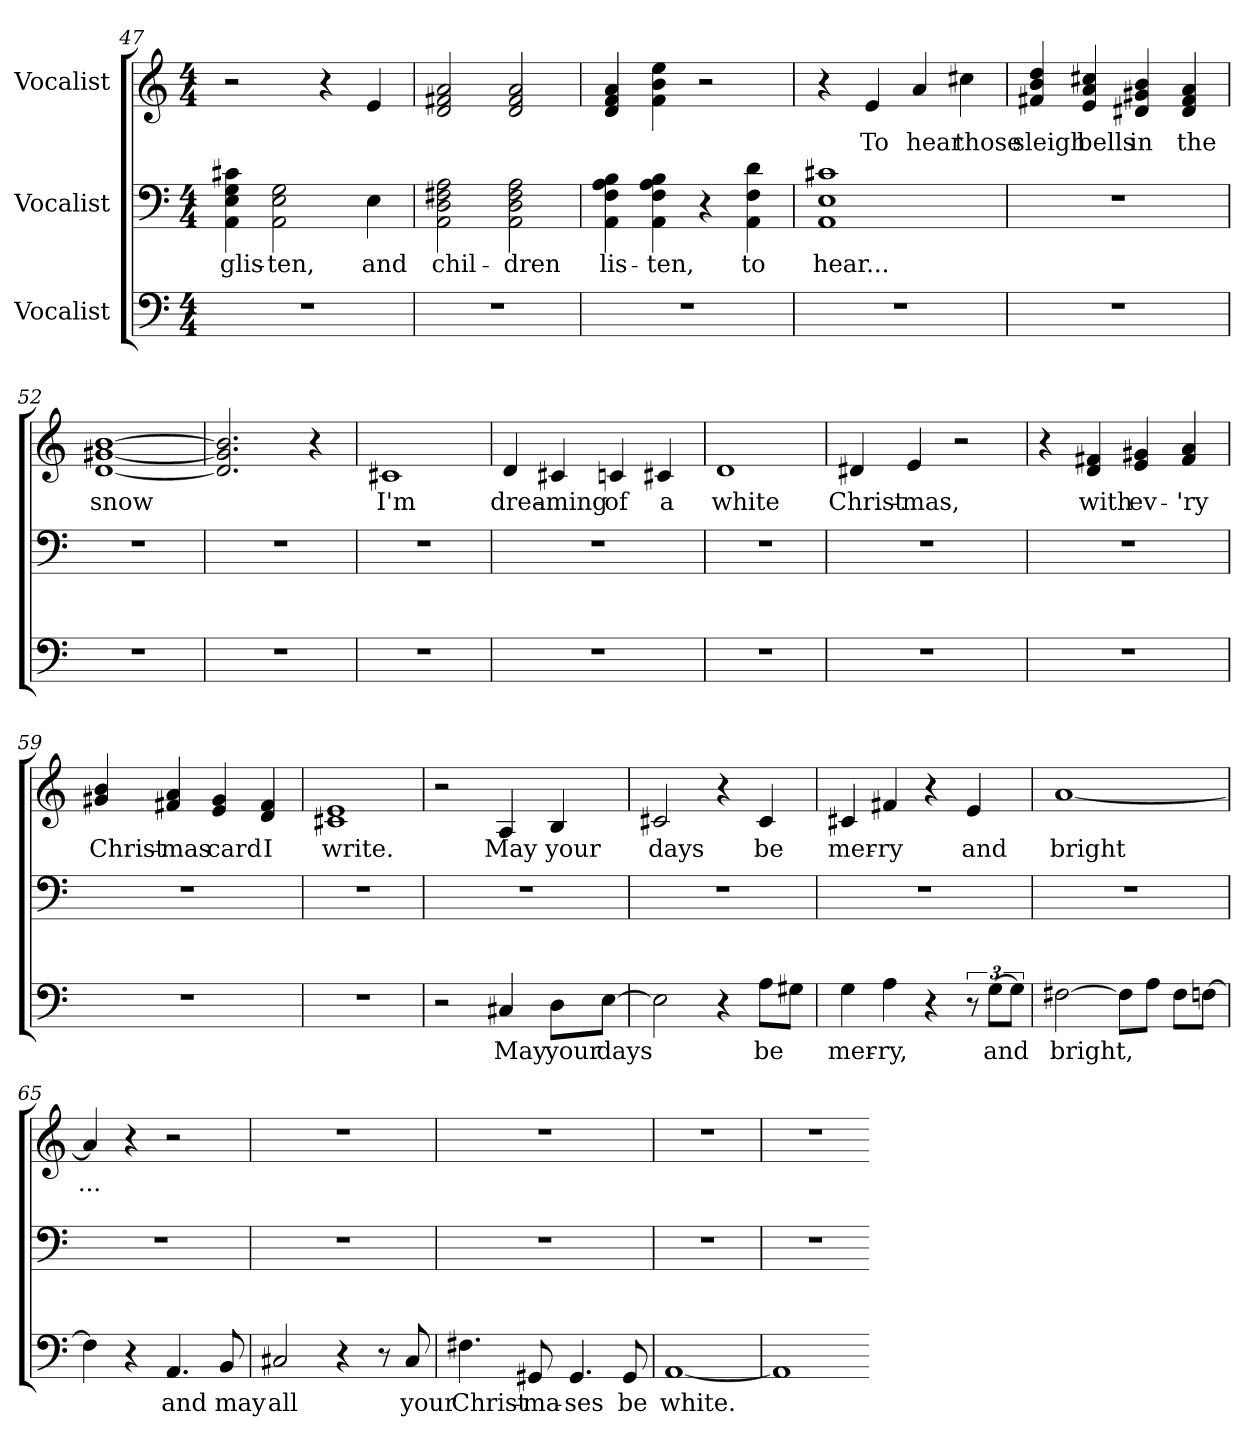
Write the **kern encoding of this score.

**kern	**text	**kern	**text	**kern	**text
*part3	*part3	*part2	*part2	*part1	*part1
*staff3	*staff3	*staff2	*staff2	*staff1	*staff1
*I"Vocalist	*	*I"Vocalist	*	*I"Vocalist	*
*clefF4	*	*clefF4	*	*clefG2	*
*M4/4	*	*M4/4	*	*M4/4	*
=47	=47	=47	=47	=47	=47
1r	.	4AA 4E 4G 4c#X	glis-	2r	.
.	.	2AA 2E 2G	-ten,	.	.
.	.	.	.	4r	.
.	.	4E	and	4e	_
=48	=48	=48	=48	=48	=48
1r	.	2AA 2D 2F#X 2A	chil-	2d 2f#X 2a	_
.	.	2AA 2D 2F# 2A	-dren	2d 2f# 2a	_
=49	=49	=49	=49	=49	=49
1r	.	4AA 4F 4A 4B	lis-	4d 4f 4a	_
.	.	4AA 4F 4A 4B	-ten,	4f 4b 4ee	_
.	.	4r	.	2r	.
.	.	4AA 4F 4d	to	.	.
=50	=50	=50	=50	=50	=50
1r	.	1AA 1E 1c#X	hear...	4r	.
.	.	.	.	4e	To
.	.	.	.	4a	hear
.	.	.	.	4cc#X	those
=51	=51	=51	=51	=51	=51
1r	.	1r	.	4f#X 4b 4dd	sleigh
.	.	.	.	4e 4a 4cc#X	bells
.	.	.	.	4d#X 4g#X 4b	in
.	.	.	.	4d# 4f# 4a	the
=52	=52	=52	=52	=52	=52
1r	.	1r	.	[1d [1g#X [1b	snow
=53	=53	=53	=53	=53	=53
1r	.	1r	.	2.d] 2.g#] 2.b]	_
.	.	.	.	4r	.
=54	=54	=54	=54	=54	=54
1r	.	1r	.	1c#X	I'm
=55	=55	=55	=55	=55	=55
1r	.	1r	.	4d	drea-
.	.	.	.	4c#X	-ming
.	.	.	.	4cn	of
.	.	.	.	4c#X	a
=56	=56	=56	=56	=56	=56
1r	.	1r	.	1d	white
=57	=57	=57	=57	=57	=57
1r	.	1r	.	4d#X	Christ-
.	.	.	.	4e	-mas,
.	.	.	.	2r	.
=58	=58	=58	=58	=58	=58
1r	.	1r	.	4r	.
.	.	.	.	4d 4f#X	with
.	.	.	.	4e 4g#X	ev-
.	.	.	.	4f# 4a	-'ry
=59	=59	=59	=59	=59	=59
1r	.	1r	.	4g#X 4b	Christ-
.	.	.	.	4f#X 4a	-mas
.	.	.	.	4e 4g#	card
.	.	.	.	4d 4f#	I
=60	=60	=60	=60	=60	=60
1r	.	1r	.	1c#X 1e	write.
=61	=61	=61	=61	=61	=61
2r	.	1r	.	2r	.
4C#X	May	.	.	4A	May
8D\L	your	.	.	4B	your
[8E\J	days	.	.	.	.
=62	=62	=62	=62	=62	=62
2E]	_	1r	.	2c#X	days
4r	.	.	.	4r	.
8A\L	be	.	.	4c#	be
8G#X\J	_	.	.	.	.
=63	=63	=63	=63	=63	=63
4G	mer-	1r	.	4c#X	mer-
4A	-ry,	.	.	4f#X	-ry
4r	.	.	.	4r	.
12r	.	.	.	4e	and
[12G\L	and	.	.	.	.
12G\J]	_	.	.	.	.
=64	=64	=64	=64	=64	=64
[2F#X	bright,	1r	.	[1a	bright
8F#\L]	_	.	.	.	.
8A\J	_	.	.	.	.
8F#\L	_	.	.	.	.
[8Fn\J	_	.	.	.	.
=65	=65	=65	=65	=65	=65
4F]	_	1r	.	4a]	...
4r	.	.	.	4r	.
4.AA	and	.	.	2r	.
8BB	may	.	.	.	.
=66	=66	=66	=66	=66	=66
2C#X	all	1r	.	1r	.
4r	.	.	.	.	.
8r	.	.	.	.	.
8C#	your	.	.	.	.
=67	=67	=67	=67	=67	=67
4.F#X	Christ-	1r	.	1r	.
8GG#X	-ma-	.	.	.	.
4.GG#	-ses	.	.	.	.
8GG#	be	.	.	.	.
=68	=68	=68	=68	=68	=68
[1AA	white.	1r	.	1r	.
=69	=69	=69	=69	=69	=69
1AA]	_	1r	.	1r	.
=-	=-	=-	=-	=-	=-
*-	*-	*-	*-	*-	*-
